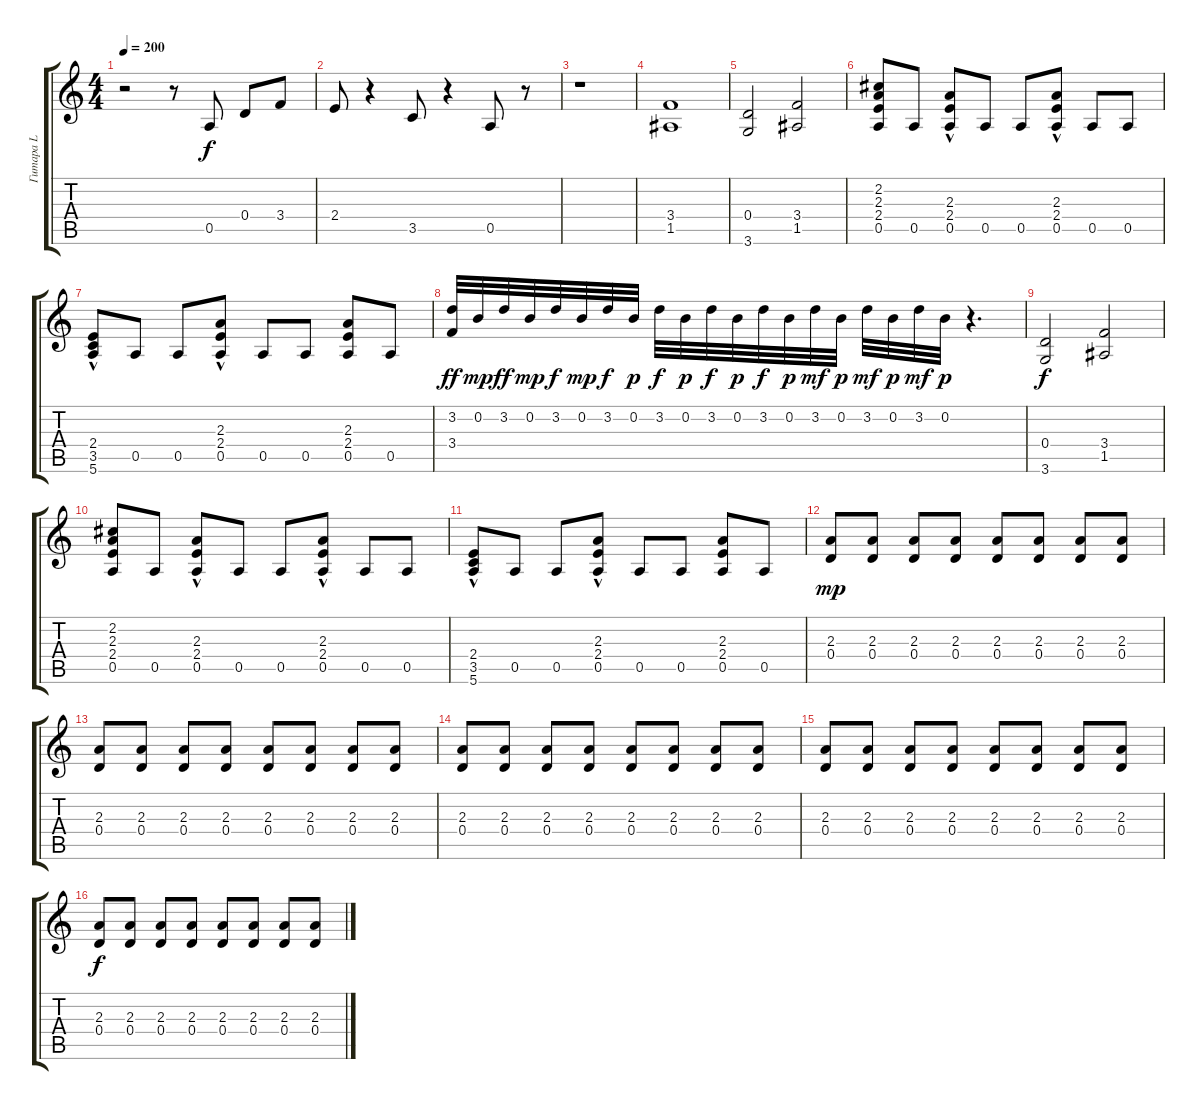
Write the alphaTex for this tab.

\track ("Гитара L" "Гитара L") {instrument distortionguitar}
\staff {score tabs}
\tuning (E4 B3 G3 D3 A2 E2) {hide}
\ts (4 4)
\tempo 200
\clef g2
\ks c
r.2{dy f} r.8 0.5.8 0.4.8 3.4.8 |
2.4.8 r.4 3.5.8 r.4 0.5.8 r.8 |
r.1 |
(3.4 1.5).1{volume 14} |
(0.4 3.6).2 (3.4 1.5).2 |
(2.2 2.3 2.4 0.5).8 0.5.8 (2.3{hac} 2.4{hac} 0.5).8 0.5.8 0.5.8 (2.3{hac} 2.4{hac} 0.5).8 0.5.8 0.5.8 |
(2.4{hac} 3.5 5.6).8 0.5.8 0.5.8 (2.3{hac} 2.4{hac} 0.5).8 0.5.8 0.5.8 (2.3 2.4 0.5).8 0.5.8 |
(3.2 3.4).32{dy ff} 0.2.32{dy mp} 3.2.32{dy ff} 0.2.32{dy mp} 3.2.32{dy f} 0.2.32{dy mp} 3.2.32{dy f} 0.2.32{dy p} 3.2.32{dy f} 0.2.32{dy p} 3.2.32{dy f} 0.2.32{dy p} 3.2.32{dy f} 0.2.32{dy p} 3.2.32{dy mf} 0.2.32{dy p} 3.2.32{dy mf} 0.2.32{dy p} 3.2.32{dy mf} 0.2.32{dy p} r.4{d} |
(0.4 3.6).2{dy f} (3.4 1.5).2 |
(2.2 2.3 2.4 0.5).8 0.5.8 (2.3{hac} 2.4{hac} 0.5).8 0.5.8 0.5.8 (2.3{hac} 2.4{hac} 0.5).8 0.5.8 0.5.8 |
(2.4{hac} 3.5 5.6).8 0.5.8 0.5.8 (2.3{hac} 2.4{hac} 0.5).8 0.5.8 0.5.8 (2.3 2.4 0.5).8 0.5.8 |
(2.3 0.4).8{dy mp} (2.3 0.4).8 (2.3 0.4).8 (2.3 0.4).8 (2.3 0.4).8 (2.3 0.4).8 (2.3 0.4).8 (2.3 0.4).8 |
(2.3 0.4).8 (2.3 0.4).8 (2.3 0.4).8 (2.3 0.4).8 (2.3 0.4).8 (2.3 0.4).8 (2.3 0.4).8 (2.3 0.4).8 |
(2.3 0.4).8 (2.3 0.4).8 (2.3 0.4).8 (2.3 0.4).8 (2.3 0.4).8 (2.3 0.4).8 (2.3 0.4).8 (2.3 0.4).8 |
(2.3 0.4).8 (2.3 0.4).8 (2.3 0.4).8 (2.3 0.4).8 (2.3 0.4).8 (2.3 0.4).8 (2.3 0.4).8 (2.3 0.4).8 |
(2.3 0.4).8{dy f} (2.3 0.4).8 (2.3 0.4).8 (2.3 0.4).8 (2.3 0.4).8 (2.3 0.4).8 (2.3 0.4).8 (2.3 0.4).8
